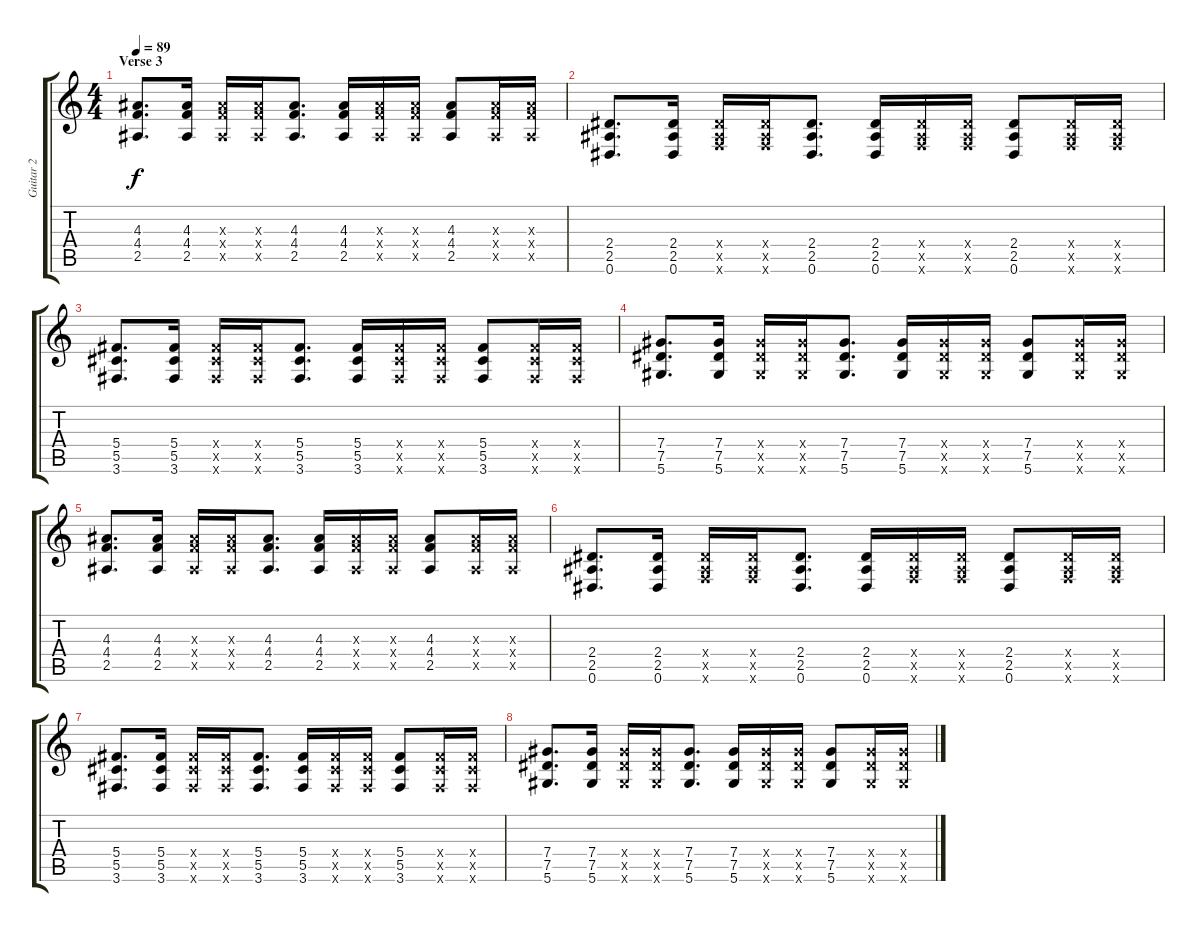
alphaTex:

\track ("Guitar 2" "Guitar 2") {instrument acousticguitarsteel}
\staff {score tabs}
\tuning (Eb4 Bb3 Gb3 Db3 Ab2 Eb2) {hide}
\ts (4 4)
\section ("" "Verse 3")
\tempo 89
\clef g2
\ks c
(4.3 4.4 2.5).8{d dy f} (4.3 4.4 2.5).16 (4.3{x} 4.4{x} 2.5{x}).16 (4.3{x} 4.4{x} 2.5{x}).16 (4.3 4.4 2.5).8{d} (4.3 4.4 2.5).16 (4.3{x} 4.4{x} 2.5{x}).16 (4.3{x} 4.4{x} 2.5{x}).16 (4.3 4.4 2.5).8 (4.3{x} 4.4{x} 2.5{x}).16 (4.3{x} 4.4{x} 2.5{x}).16 |
(2.4 2.5 0.6).8{d} (2.4 2.5 0.6).16 (2.4{x} 2.5{x} 2.6{x}).16 (2.4{x} 2.5{x} 2.6{x}).16 (2.4 2.5 0.6).8{d} (2.4 2.5 0.6).16 (2.4{x} 2.5{x} 2.6{x}).16 (2.4{x} 2.5{x} 2.6{x}).16 (2.4 2.5 0.6).8 (2.4{x} 2.5{x} 2.6{x}).16 (2.4{x} 2.5{x} 2.6{x}).16 |
(5.4 5.5 3.6).8{d} (5.4 5.5 3.6).16 (5.4{x} 5.5{x} 3.6{x}).16 (5.4{x} 5.5{x} 3.6{x}).16 (5.4 5.5 3.6).8{d} (5.4 5.5 3.6).16 (5.4{x} 5.5{x} 3.6{x}).16 (5.4{x} 5.5{x} 3.6{x}).16 (5.4 5.5 3.6).8 (5.4{x} 5.5{x} 3.6{x}).16 (5.4{x} 5.5{x} 3.6{x}).16 |
(7.4 7.5 5.6).8{d} (7.4 7.5 5.6).16 (7.4{x} 7.5{x} 5.6{x}).16 (7.4{x} 7.5{x} 5.6{x}).16 (7.4 7.5 5.6).8{d} (7.4 7.5 5.6).16 (7.4{x} 7.5{x} 5.6{x}).16 (7.4{x} 7.5{x} 5.6{x}).16 (7.4 7.5 5.6).8 (7.4{x} 7.5{x} 5.6{x}).16 (7.4{x} 7.5{x} 5.6{x}).16 |
(4.3 4.4 2.5).8{d} (4.3 4.4 2.5).16 (4.3{x} 4.4{x} 2.5{x}).16 (4.3{x} 4.4{x} 2.5{x}).16 (4.3 4.4 2.5).8{d} (4.3 4.4 2.5).16 (4.3{x} 4.4{x} 2.5{x}).16 (4.3{x} 4.4{x} 2.5{x}).16 (4.3 4.4 2.5).8 (4.3{x} 4.4{x} 2.5{x}).16 (4.3{x} 4.4{x} 2.5{x}).16 |
(2.4 2.5 0.6).8{d} (2.4 2.5 0.6).16 (2.4{x} 2.5{x} 2.6{x}).16 (2.4{x} 2.5{x} 2.6{x}).16 (2.4 2.5 0.6).8{d} (2.4 2.5 0.6).16 (2.4{x} 2.5{x} 2.6{x}).16 (2.4{x} 2.5{x} 2.6{x}).16 (2.4 2.5 0.6).8 (2.4{x} 2.5{x} 2.6{x}).16 (2.4{x} 2.5{x} 2.6{x}).16 |
(5.4 5.5 3.6).8{d} (5.4 5.5 3.6).16 (5.4{x} 5.5{x} 3.6{x}).16 (5.4{x} 5.5{x} 3.6{x}).16 (5.4 5.5 3.6).8{d} (5.4 5.5 3.6).16 (5.4{x} 5.5{x} 3.6{x}).16 (5.4{x} 5.5{x} 3.6{x}).16 (5.4 5.5 3.6).8 (5.4{x} 5.5{x} 3.6{x}).16 (5.4{x} 5.5{x} 3.6{x}).16 |
(7.4 7.5 5.6).8{d} (7.4 7.5 5.6).16 (7.4{x} 7.5{x} 5.6{x}).16 (7.4{x} 7.5{x} 5.6{x}).16 (7.4 7.5 5.6).8{d} (7.4 7.5 5.6).16 (7.4{x} 7.5{x} 5.6{x}).16 (7.4{x} 7.5{x} 5.6{x}).16 (7.4 7.5 5.6).8 (7.4{x} 7.5{x} 5.6{x}).16 (7.4{x} 7.5{x} 5.6{x}).16
